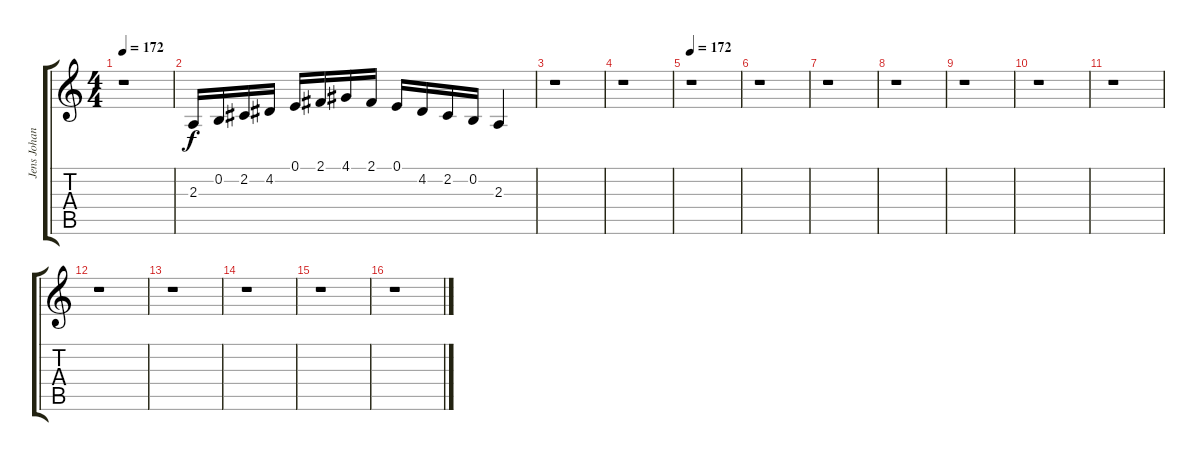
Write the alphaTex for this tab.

\track ("Jens Johansson" "Jens Johan") {instrument pad1newage}
\staff {score tabs}
\tuning (E4 B3 G3 D3 A2 E2) {hide}
\ts (4 4)
\tempo 172
\clef g2
\ks c
r.1{dy f} |
2.3.16 0.2.16 2.2.16 4.2.16 0.1.16 2.1.16 4.1.16 2.1.16 0.1.16 4.2.16 2.2.16 0.2.16 2.3.4 |
r.1 |
r.1 |
\tempo 172
r.1 |
r.1 |
r.1 |
r.1 |
r.1 |
r.1 |
r.1 |
r.1 |
r.1 |
r.1 |
r.1 |
r.1
